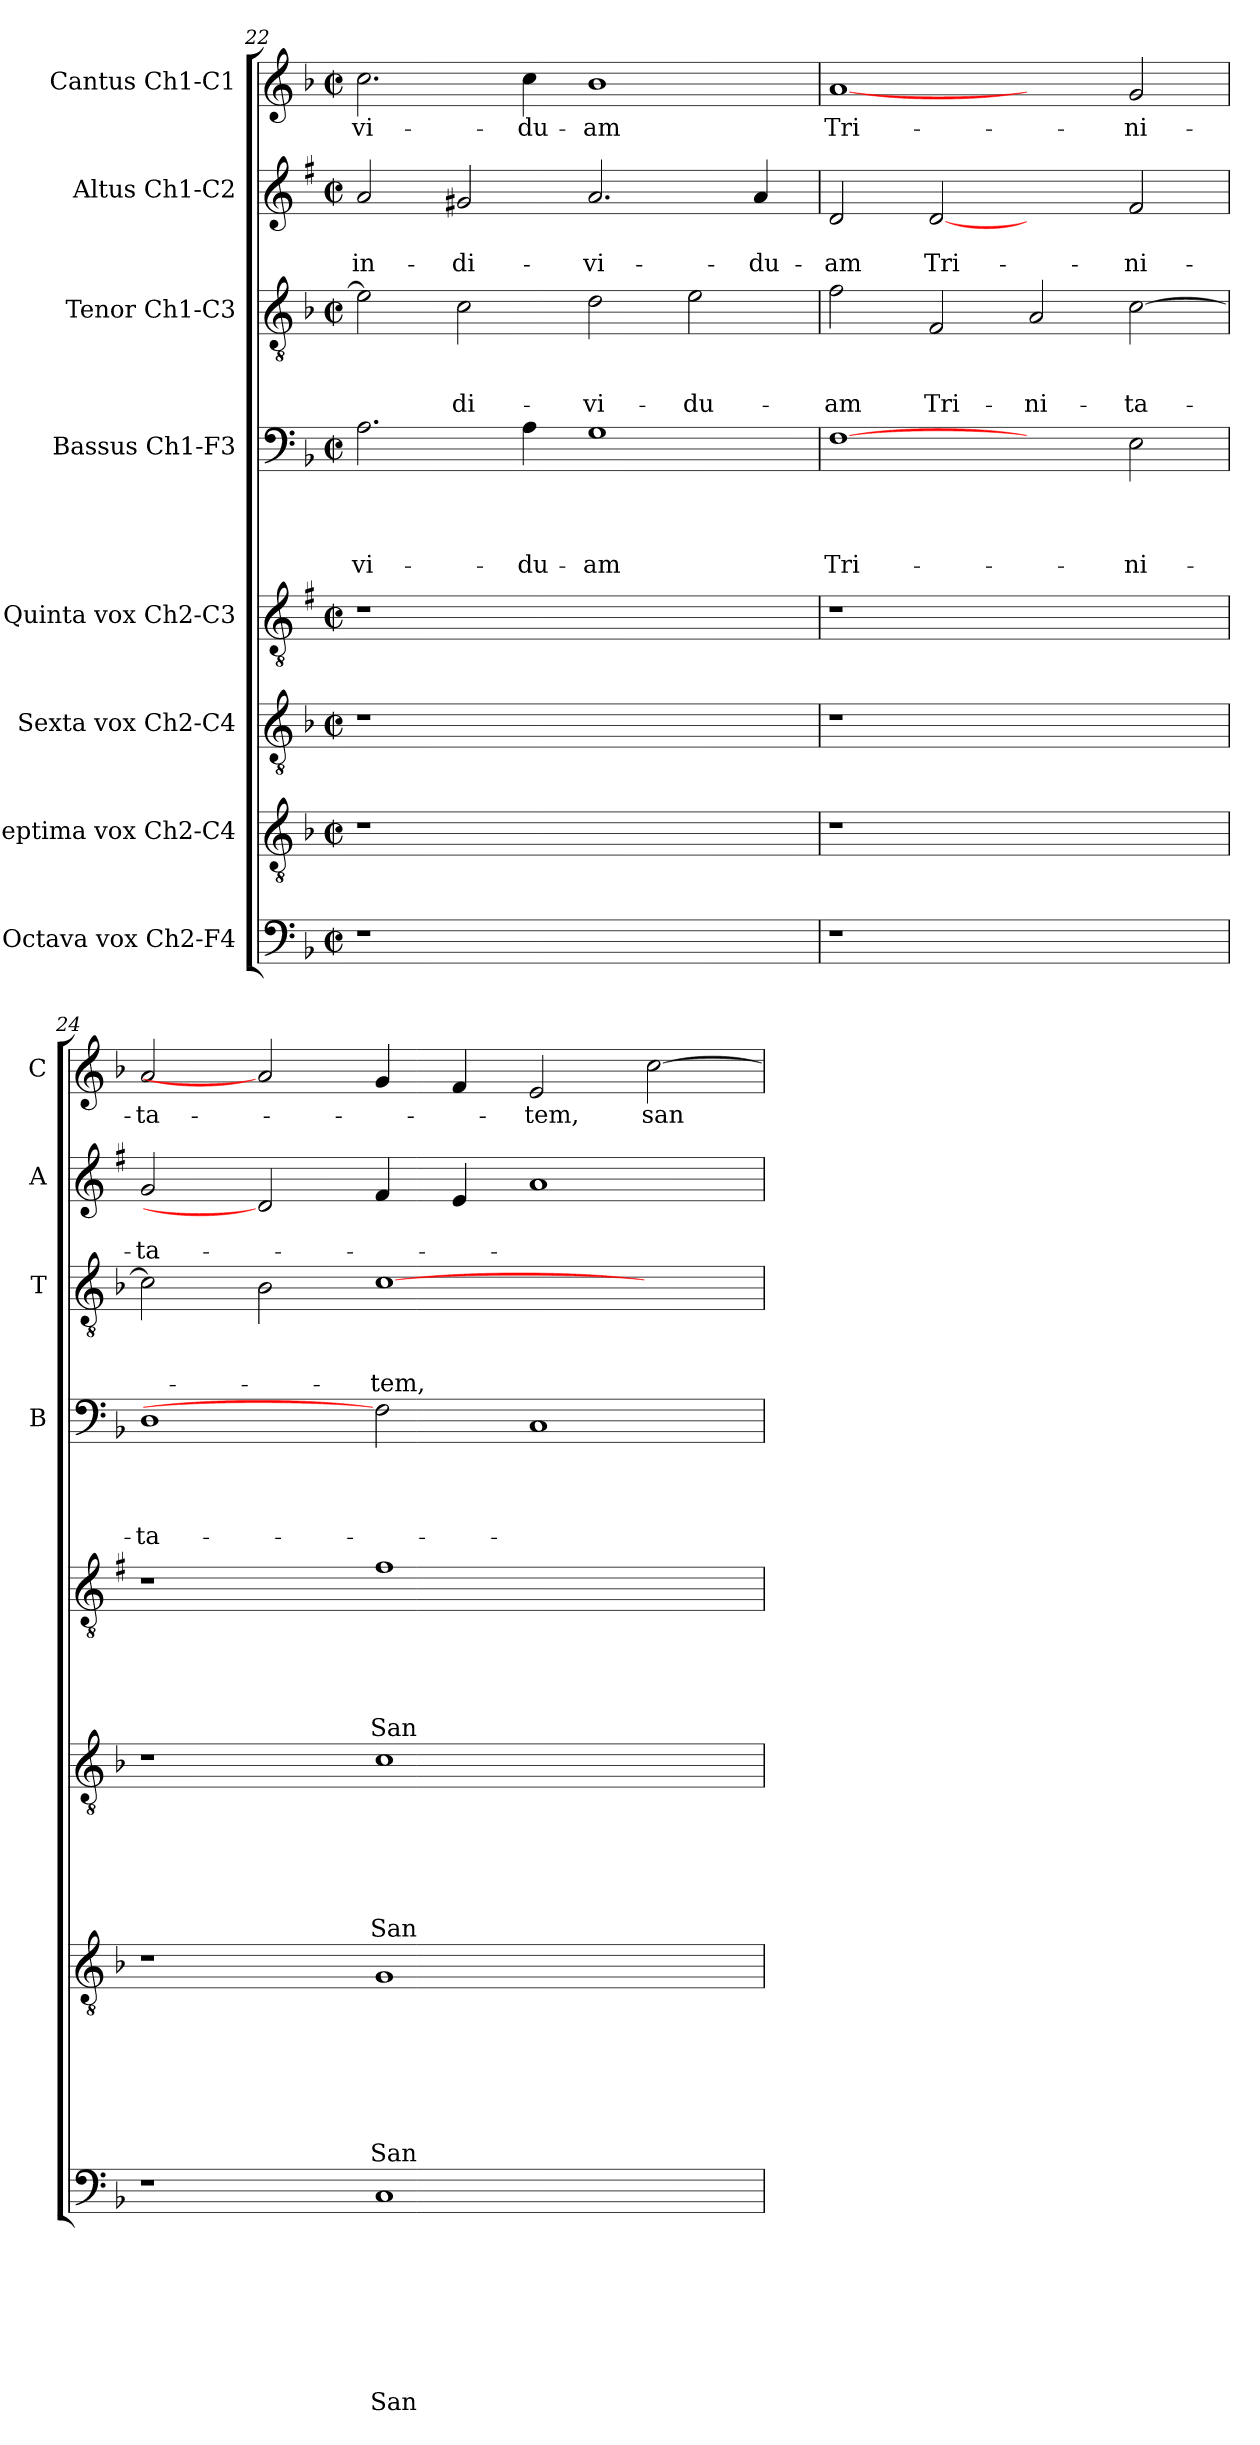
**kern	**text	**text	**text	**text	**text	**text	**text	**text	**kern	**text	**text	**text	**text	**text	**text	**text	**kern	**text	**text	**text	**text	**text	**text	**kern	**text	**text	**text	**text	**text	**kern	**text	**text	**text	**text	**kern	**text	**text	**text	**kern	**text	**text	**kern	**text
*part8	*part8	*part8	*part8	*part8	*part8	*part8	*part8	*part8	*part7	*part7	*part7	*part7	*part7	*part7	*part7	*part7	*part6	*part6	*part6	*part6	*part6	*part6	*part6	*part5	*part5	*part5	*part5	*part5	*part5	*part4	*part4	*part4	*part4	*part4	*part3	*part3	*part3	*part3	*part2	*part2	*part2	*part1	*part1
*staff8	*staff8	*staff8	*staff8	*staff8	*staff8	*staff8	*staff8	*staff8	*staff7	*staff7	*staff7	*staff7	*staff7	*staff7	*staff7	*staff7	*staff6	*staff6	*staff6	*staff6	*staff6	*staff6	*staff6	*staff5	*staff5	*staff5	*staff5	*staff5	*staff5	*staff4	*staff4	*staff4	*staff4	*staff4	*staff3	*staff3	*staff3	*staff3	*staff2	*staff2	*staff2	*staff1	*staff1
*I"Octava vox Ch2-F4	*	*	*	*	*	*	*	*	*I"Septima vox Ch2-C4	*	*	*	*	*	*	*	*I"Sexta vox Ch2-C4	*	*	*	*	*	*	*I"Quinta vox Ch2-C3	*	*	*	*	*	*I"Bassus Ch1-F3	*	*	*	*	*I"Tenor Ch1-C3	*	*	*	*I"Altus Ch1-C2	*	*	*I"Cantus Ch1-C1	*
*	*	*	*	*	*	*	*	*	*	*	*	*	*	*	*	*	*	*	*	*	*	*	*	*	*	*	*	*	*	*I'B	*	*	*	*	*I'T	*	*	*	*I'A	*	*	*I'C	*
*clefF4	*	*	*	*	*	*	*	*	*clefGv2	*	*	*	*	*	*	*	*clefGv2	*	*	*	*	*	*	*clefGv2	*	*	*	*	*	*clefF4	*	*	*	*	*clefGv2	*	*	*	*clefG2	*	*	*clefG2	*
*	*	*	*	*	*	*	*	*	*	*	*	*	*	*	*	*	*	*	*	*	*	*	*	*ITrd1c2	*	*	*	*	*	*	*	*	*	*	*	*	*	*	*ITrd1c2	*	*	*	*
*k[b-]	*	*	*	*	*	*	*	*	*k[b-]	*	*	*	*	*	*	*	*k[b-]	*	*	*	*	*	*	*k[b-]	*	*	*	*	*	*k[b-]	*	*	*	*	*k[b-]	*	*	*	*k[b-]	*	*	*k[b-]	*
*F:	*	*	*	*	*	*	*	*	*F:	*	*	*	*	*	*	*	*F:	*	*	*	*	*	*	*F:	*	*	*	*	*	*F:	*	*	*	*	*F:	*	*	*	*F:	*	*	*F:	*
*M2/2	*	*	*	*	*	*	*	*	*M2/2	*	*	*	*	*	*	*	*M2/2	*	*	*	*	*	*	*M2/2	*	*	*	*	*	*M2/2	*	*	*	*	*M2/2	*	*	*	*M2/2	*	*	*M2/2	*
*met(c|)	*	*	*	*	*	*	*	*	*met(c|)	*	*	*	*	*	*	*	*met(c|)	*	*	*	*	*	*	*met(c|)	*	*	*	*	*	*met(c|)	*	*	*	*	*met(c|)	*	*	*	*met(c|)	*	*	*met(c|)	*
=22	=22	=22	=22	=22	=22	=22	=22	=22	=22	=22	=22	=22	=22	=22	=22	=22	=22	=22	=22	=22	=22	=22	=22	=22	=22	=22	=22	=22	=22	=22	=22	=22	=22	=22	=22	=22	=22	=22	=22	=22	=22	=22	=22
!	!	!	!	!	!	!	!	!	!	!	!	!	!	!	!	!	!	!	!	!	!	!	!	!	!	!	!	!	!	!	!	!	!	!LO:LY:b	!	!	!	!	!	!	!LO:LY:b	!	!LO:LY:b
1r	.	.	.	.	.	.	.	.	1r	.	.	.	.	.	.	.	1r	.	.	.	.	.	.	1r	.	.	.	.	.	2.A\	.	.	.	-vi-	2e\]	.	.	.	2g/	.	in-	2.cc\	-vi-
!	!	!	!	!	!	!	!	!	!	!	!	!	!	!	!	!	!	!	!	!	!	!	!	!	!	!	!	!	!	!	!	!	!	!	!	!	!	!LO:LY:b	!	!	!LO:LY:b	!	!
.	.	.	.	.	.	.	.	.	.	.	.	.	.	.	.	.	.	.	.	.	.	.	.	.	.	.	.	.	.	.	.	.	.	.	2c\	.	.	-di-	2f#X/	.	-di-	.	.
!	!	!	!	!	!	!	!	!	!	!	!	!	!	!	!	!	!	!	!	!	!	!	!	!	!	!	!	!	!	!	!	!	!	!LO:LY:b	!	!	!	!	!	!	!	!	!LO:LY:b
.	.	.	.	.	.	.	.	.	.	.	.	.	.	.	.	.	.	.	.	.	.	.	.	.	.	.	.	.	.	4A\	.	.	.	-du-	.	.	.	.	.	.	.	4cc\	-du-
!	!	!	!	!	!	!	!	!	!	!	!	!	!	!	!	!	!	!	!	!	!	!	!	!	!	!	!	!	!	!	!	!	!	!LO:LY:b	!	!	!	!LO:LY:b	!	!	!LO:LY:b	!	!LO:LY:b
1ryy	.	.	.	.	.	.	.	.	1ryy	.	.	.	.	.	.	.	1ryy	.	.	.	.	.	.	1ryy	.	.	.	.	.	1G	.	.	.	-am	2d\	.	.	-vi-	2.g/	.	-vi-	1b-	-am
!	!	!	!	!	!	!	!	!	!	!	!	!	!	!	!	!	!	!	!	!	!	!	!	!	!	!	!	!	!	!	!	!	!	!	!	!	!	!LO:LY:b	!	!	!	!	!
.	.	.	.	.	.	.	.	.	.	.	.	.	.	.	.	.	.	.	.	.	.	.	.	.	.	.	.	.	.	.	.	.	.	.	2e\	.	.	-du-	.	.	.	.	.
!	!	!	!	!	!	!	!	!	!	!	!	!	!	!	!	!	!	!	!	!	!	!	!	!	!	!	!	!	!	!	!	!	!	!	!	!	!	!	!	!	!LO:LY:b	!	!
.	.	.	.	.	.	.	.	.	.	.	.	.	.	.	.	.	.	.	.	.	.	.	.	.	.	.	.	.	.	.	.	.	.	.	.	.	.	.	4g/	.	-du-	.	.
=23	=23	=23	=23	=23	=23	=23	=23	=23	=23	=23	=23	=23	=23	=23	=23	=23	=23	=23	=23	=23	=23	=23	=23	=23	=23	=23	=23	=23	=23	=23	=23	=23	=23	=23	=23	=23	=23	=23	=23	=23	=23	=23	=23
!	!	!	!	!	!	!	!	!	!	!	!	!	!	!	!	!	!	!	!	!	!	!	!	!	!	!	!	!	!	!	!	!	!	!LO:LY:b	!	!	!	!LO:LY:b	!	!	!LO:LY:b	!	!LO:LY:b
1r	.	.	.	.	.	.	.	.	1r	.	.	.	.	.	.	.	1r	.	.	.	.	.	.	1r	.	.	.	.	.	[1F	.	.	.	Tri-	2f\	.	.	-am	2c/	.	-am	[1a	Tri-
!	!	!	!	!	!	!	!	!	!	!	!	!	!	!	!	!	!	!	!	!	!	!	!	!	!	!	!	!	!	!	!	!	!	!	!	!	!	!LO:LY:b	!	!	!LO:LY:b	!	!
.	.	.	.	.	.	.	.	.	.	.	.	.	.	.	.	.	.	.	.	.	.	.	.	.	.	.	.	.	.	.	.	.	.	.	2F/	.	.	Tri-	[2c	.	Tri-	.	.
!	!	!	!	!	!	!	!	!	!	!	!	!	!	!	!	!	!	!	!	!	!	!	!	!	!	!	!	!	!	!	!	!	!	!	!	!	!	!LO:LY:b	!	!	!	!	!
1ryy	.	.	.	.	.	.	.	.	1ryy	.	.	.	.	.	.	.	1ryy	.	.	.	.	.	.	1ryy	.	.	.	.	.	2ryy	.	.	.	.	2A/	.	.	-ni-	2ryy	.	.	2ryy	.
!	!	!	!	!	!	!	!	!	!	!	!	!	!	!	!	!	!	!	!	!	!	!	!	!	!	!	!	!	!	!	!	!	!	!LO:LY:b	!	!	!	!LO:LY:b	!	!	!LO:LY:b	!	!LO:LY:b
.	.	.	.	.	.	.	.	.	.	.	.	.	.	.	.	.	.	.	.	.	.	.	.	.	.	.	.	.	.	2E\	.	.	.	-ni-	[2c\	.	.	-ta-	2e/	.	-ni-	2g/	-ni-
=24	=24	=24	=24	=24	=24	=24	=24	=24	=24	=24	=24	=24	=24	=24	=24	=24	=24	=24	=24	=24	=24	=24	=24	=24	=24	=24	=24	=24	=24	=24	=24	=24	=24	=24	=24	=24	=24	=24	=24	=24	=24	=24	=24
!	!	!	!	!	!	!	!	!	!	!	!	!	!	!	!	!	!	!	!	!	!	!	!	!	!	!	!	!	!	!	!	!	!	!LO:LY:b	!	!	!	!	!	!	!LO:LY:b	!	!LO:LY:b
1r	.	.	.	.	.	.	.	.	1r	.	.	.	.	.	.	.	1r	.	.	.	.	.	.	1r	.	.	.	.	.	1D	.	.	.	-ta-	2c\]	.	.	.	2f/	.	-ta-	2a/	-ta-
.	.	.	.	.	.	.	.	.	.	.	.	.	.	.	.	.	.	.	.	.	.	.	.	.	.	.	.	.	.	.	.	.	.	.	2B-\	.	.	.	2c]	.	.	2a]	.
!	!	!	!	!	!	!	!	!LO:LY:b	!	!	!	!	!	!	!	!LO:LY:b	!	!	!	!	!	!	!LO:LY:b	!	!	!	!	!	!LO:LY:b	!	!	!	!	!	!	!	!	!LO:LY:b	!	!	!	!	!
1C	.	.	.	.	.	.	.	San-	1G	.	.	.	.	.	.	San-	1c	.	.	.	.	.	San-	1e	.	.	.	.	San-	2F]	.	.	.	.	[1c	.	.	-tem,	4e/	.	.	4g/	.
.	.	.	.	.	.	.	.	.	.	.	.	.	.	.	.	.	.	.	.	.	.	.	.	.	.	.	.	.	.	.	.	.	.	.	.	.	.	.	4d/	.	.	4f/	.
!	!	!	!	!	!	!	!	!	!	!	!	!	!	!	!	!	!	!	!	!	!	!	!	!	!	!	!	!	!	!	!	!	!	!	!	!	!	!	!	!	!	!	!LO:LY:b
.	.	.	.	.	.	.	.	.	.	.	.	.	.	.	.	.	.	.	.	.	.	.	.	.	.	.	.	.	.	1C	.	.	.	.	.	.	.	.	1g	.	.	2e/	-tem,
!	!	!	!	!	!	!	!	!	!	!	!	!	!	!	!	!	!	!	!	!	!	!	!	!	!	!	!	!	!	!	!	!	!	!	!	!	!	!	!	!	!	!	!LO:LY:b
2ryy	.	.	.	.	.	.	.	.	2ryy	.	.	.	.	.	.	.	2ryy	.	.	.	.	.	.	2ryy	.	.	.	.	.	.	.	.	.	.	2ryy	.	.	.	.	.	.	[2cc\	san-
=	=	=	=	=	=	=	=	=	=	=	=	=	=	=	=	=	=	=	=	=	=	=	=	=	=	=	=	=	=	=	=	=	=	=	=	=	=	=	=	=	=	=	=
*-	*-	*-	*-	*-	*-	*-	*-	*-	*-	*-	*-	*-	*-	*-	*-	*-	*-	*-	*-	*-	*-	*-	*-	*-	*-	*-	*-	*-	*-	*-	*-	*-	*-	*-	*-	*-	*-	*-	*-	*-	*-	*-	*-
